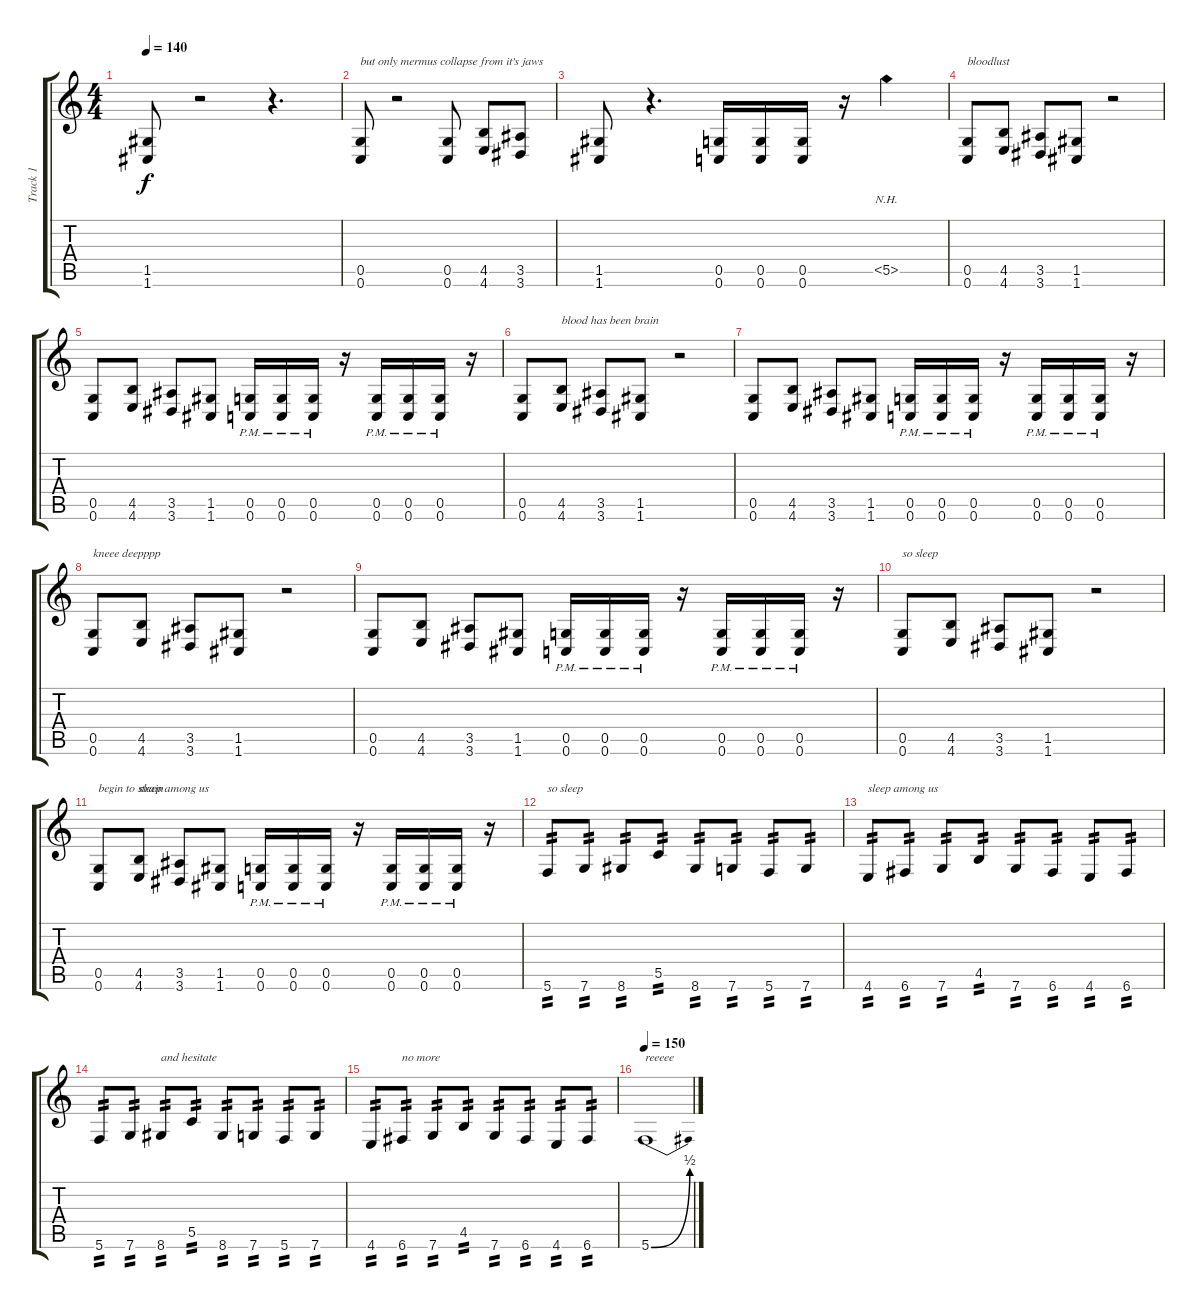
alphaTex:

\track ("Track 1" "Track 1") {instrument distortionguitar}
\staff {score tabs}
\tuning (D4 A3 F3 C3 G2 C2) {hide}
\ts (4 4)
\tempo 140
\clef g2
\ks c
(1.5 1.6).8{dy f} r.2 r.4{d} |
(0.5 0.6).8{txt "but only mermus collapse from it's jaws"} r.2 (0.5 0.6).8 (4.5 4.6).8 (3.5 3.6).8 |
(1.5 1.6).8 r.4{d} (0.5 0.6).16 (0.5 0.6).16 (0.5 0.6).16 r.16 5.5{nh}.4 |
(0.5 0.6).8{txt "bloodlust"} (4.5 4.6).8 (3.5 3.6).8 (1.5 1.6).8 r.2 |
(0.5 0.6).8 (4.5 4.6).8 (3.5 3.6).8 (1.5 1.6).8 (0.5{pm} 0.6{pm}).16 (0.5{pm} 0.6{pm}).16 (0.5{pm} 0.6{pm}).16 r.16 (0.5{pm} 0.6{pm}).16 (0.5{pm} 0.6{pm}).16 (0.5{pm} 0.6{pm}).16 r.16 |
(0.5 0.6).8 (4.5 4.6).8{txt "blood has been brain"} (3.5 3.6).8 (1.5 1.6).8 r.2 |
(0.5 0.6).8 (4.5 4.6).8 (3.5 3.6).8 (1.5 1.6).8 (0.5{pm} 0.6{pm}).16 (0.5{pm} 0.6{pm}).16 (0.5{pm} 0.6{pm}).16 r.16 (0.5{pm} 0.6{pm}).16 (0.5{pm} 0.6{pm}).16 (0.5{pm} 0.6{pm}).16 r.16 |
(0.5 0.6).8{txt "kneee deepppp"} (4.5 4.6).8 (3.5 3.6).8 (1.5 1.6).8 r.2 |
(0.5 0.6).8 (4.5 4.6).8 (3.5 3.6).8 (1.5 1.6).8 (0.5{pm} 0.6{pm}).16 (0.5{pm} 0.6{pm}).16 (0.5{pm} 0.6{pm}).16 r.16 (0.5{pm} 0.6{pm}).16 (0.5{pm} 0.6{pm}).16 (0.5{pm} 0.6{pm}).16 r.16 |
(0.5 0.6).8{txt "so sleep"} (4.5 4.6).8 (3.5 3.6).8 (1.5 1.6).8 r.2 |
(0.5 0.6).8{txt "begin to strain"} (4.5 4.6).8{txt "sleep among us"} (3.5 3.6).8 (1.5 1.6).8 (0.5{pm} 0.6{pm}).16 (0.5{pm} 0.6{pm}).16 (0.5{pm} 0.6{pm}).16 r.16 (0.5{pm} 0.6{pm}).16 (0.5{pm} 0.6{pm}).16 (0.5{pm} 0.6{pm}).16 r.16 |
5.6.8{txt "so sleep" tp 2} 7.6.8{tp 2} 8.6.8{tp 2} 5.5.8{tp 2} 8.6.8{tp 2} 7.6.8{tp 2} 5.6.8{tp 2} 7.6.8{tp 2} |
4.6.8{txt "sleep among us" tp 2} 6.6.8{tp 2} 7.6.8{tp 2} 4.5.8{tp 2} 7.6.8{tp 2} 6.6.8{tp 2} 4.6.8{tp 2} 6.6.8{tp 2} |
5.6.8{txt " " tp 2} 7.6.8{tp 2} 8.6.8{txt "and hesitate " tp 2} 5.5.8{tp 2} 8.6.8{tp 2} 7.6.8{tp 2} 5.6.8{tp 2} 7.6.8{tp 2} |
4.6.8{tp 2} 6.6.8{txt "no more" tp 2} 7.6.8{tp 2} 4.5.8{tp 2} 7.6.8{tp 2} 6.6.8{tp 2} 4.6.8{tp 2} 6.6.8{tp 2} |
\tempo 150
5.6{be (bend 0 0 60 2)}.1{txt "reeeee"}
